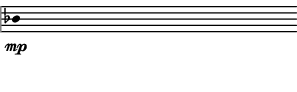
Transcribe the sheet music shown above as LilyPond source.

\version "2.24.3"
        \language "english"
#(set-global-staff-size 12)
\paper {
  #(set-paper-size '(cons (* 50.26133333333334 mm) (* 25 mm)))
  indent = 0\mm
  left-margin = 0\mm
  right-margin = 0\mm
  top-margin = 0\mm
  bottom-margin = 0\mm
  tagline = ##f
  print-page-number = ##f
}

\layout {
  line-width = 50.26133333333334\mm
  ragged-right = ##f
  \context {
    \Score
    \remove "Bar_number_engraver"
    \remove "Time_signature_engraver"
    \remove "Metronome_mark_engraver"
    \override SpacingSpanner.spacing-increment = #4
    \override SpacingSpanner.uniform-stretching = ##t
  }
  \context {
    \Staff
    \remove "Time_signature_engraver"
    \override Flag.stencil = #modern-straight-flag
    \remove "Clef_engraver"
    \override Stem.transparent = ##t
    \accidentalStyle "dodecaphonic"
    \remove "Bar_engraver"
  }
}

\score {
  \new StaffGroup <<
    \override Score.SystemStartBar.collapse-height = 2
    \override Score.SystemStartBar.X-offset = 0
    \override Score.SystemStartBar.color = #(rgb-color 0.51 0.51 0.51)
    \new Staff {
      
      \clef "treble"
      
      bf'4*397/100_\mp
    }
  >>
}